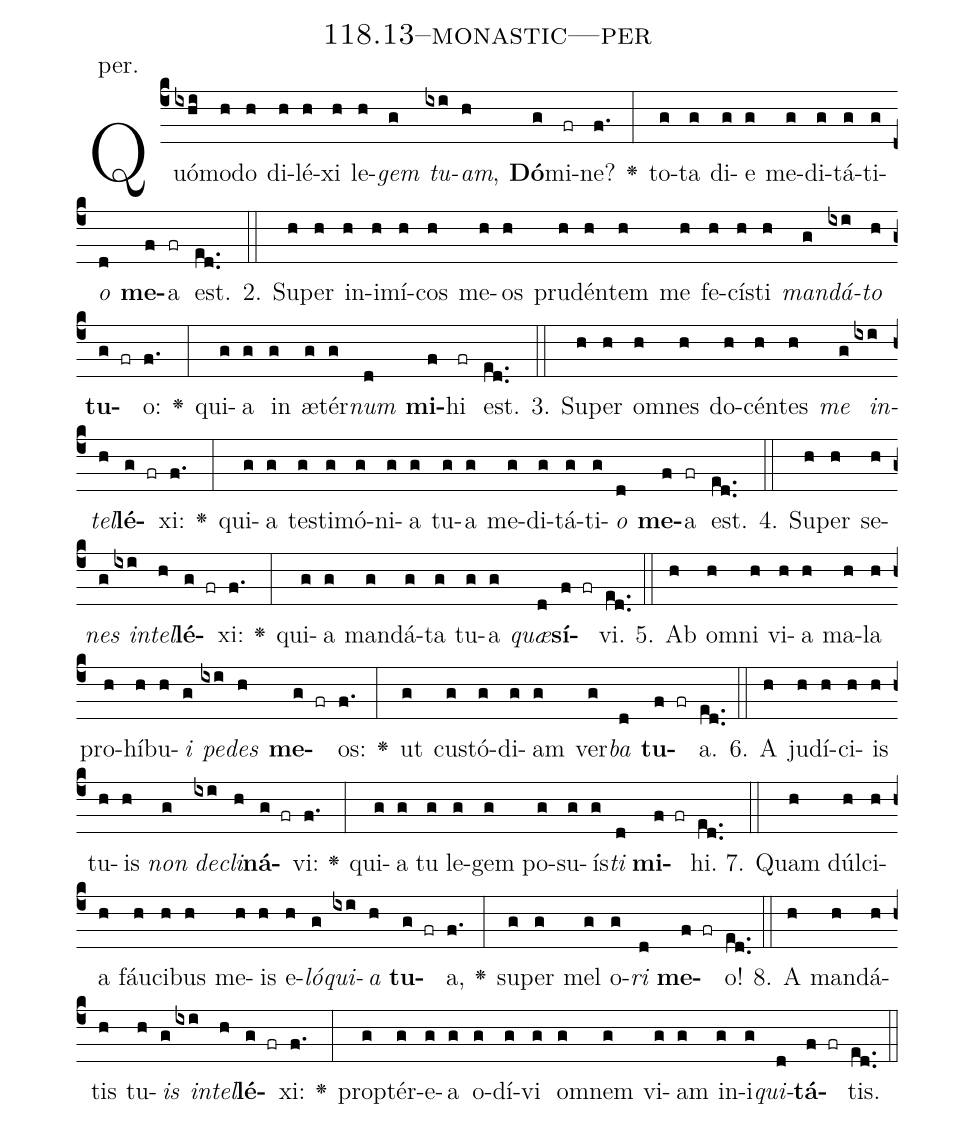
name: 118.13--monastic---per;
annotation: per.;
%%
(c4)Quó(ixhi)mo(h)do(h) di(h)lé(h)xi(h) le(h)<i>gem</i>(g) <i>tu</i>(ixi)<i>am</i>,(h) <b>Dó</b>(g)mi(fr)ne?(f.) <v>\greheightstar</v>(:) to(g)ta(g) di(g)e(g) me(g)di(g)tá(g)ti(g)<i>o</i>(d) <b>me</b>(f)a(fr) est.(ed..) (::)
2. Su(h)per(h) in(h)i(h)mí(h)cos(h) me(h)os(h) pru(h)dén(h)tem(h) me(h) fe(h)cís(h)ti(h) <i>man</i>(g)<i>dá</i>(ixi)<i>to</i>(h) <b>tu</b>(g fr)o:(f.) <v>\greheightstar</v>(:) qui(g)a(g) in(g) æ(g)tér(g)<i>num</i>(d) <b>mi</b>(f)hi(fr) est.(ed..) (::)
3. Su(h)per(h) om(h)nes(h) do(h)cén(h)tes(h) <i>me</i>(g) <i>in</i>(ixi)<i>tel</i>(h)<b>lé</b>(g fr)xi:(f.) <v>\greheightstar</v>(:) qui(g)a(g) tes(g)ti(g)mó(g)ni(g)a(g) tu(g)a(g) me(g)di(g)tá(g)ti(g)<i>o</i>(d) <b>me</b>(f)a(fr) est.(ed..) (::)
4. Su(h)per(h) se(h)<i>nes</i>(g) <i>in</i>(ixi)<i>tel</i>(h)<b>lé</b>(g fr)xi:(f.) <v>\greheightstar</v>(:) qui(g)a(g) man(g)dá(g)ta(g) tu(g)a(g) <i>quæ</i>(d)<b>sí</b>(f fr)vi.(ed..) (::)
5. Ab(h) om(h)ni(h) vi(h)a(h) ma(h)la(h) pro(h)hí(h)bu(h)<i>i</i>(g) <i>pe</i>(ixi)<i>des</i>(h) <b>me</b>(g fr)os:(f.) <v>\greheightstar</v>(:) ut(g) cus(g)tó(g)di(g)am(g) ver(g)<i>ba</i>(d) <b>tu</b>(f fr)a.(ed..) (::)
6. A(h) ju(h)dí(h)ci(h)is(h) tu(h)is(h) <i>non</i>(g) <i>de</i>(ixi)<i>cli</i>(h)<b>ná</b>(g fr)vi:(f.) <v>\greheightstar</v>(:) qui(g)a(g) tu(g) le(g)gem(g) po(g)su(g)ís(g)<i>ti</i>(d) <b>mi</b>(f fr)hi.(ed..) (::)
7. Quam(h) dúl(h)ci(h)a(h) fáu(h)ci(h)bus(h) me(h)is(h) e(h)<i>ló</i>(g)<i>qui</i>(ixi)<i>a</i>(h) <b>tu</b>(g fr)a,(f.) <v>\greheightstar</v>(:) su(g)per(g) mel(g) o(g)<i>ri</i>(d) <b>me</b>(f fr)o!(ed..) (::)
8. A(h) man(h)dá(h)tis(h) tu(h)<i>is</i>(g) <i>in</i>(ixi)<i>tel</i>(h)<b>lé</b>(g fr)xi:(f.) <v>\greheightstar</v>(:) prop(g)tér(g)e(g)a(g) o(g)dí(g)vi(g) om(g)nem(g) vi(g)am(g) in(g)i(g)<i>qui</i>(d)<b>tá</b>(f fr)tis.(ed..) (::)
